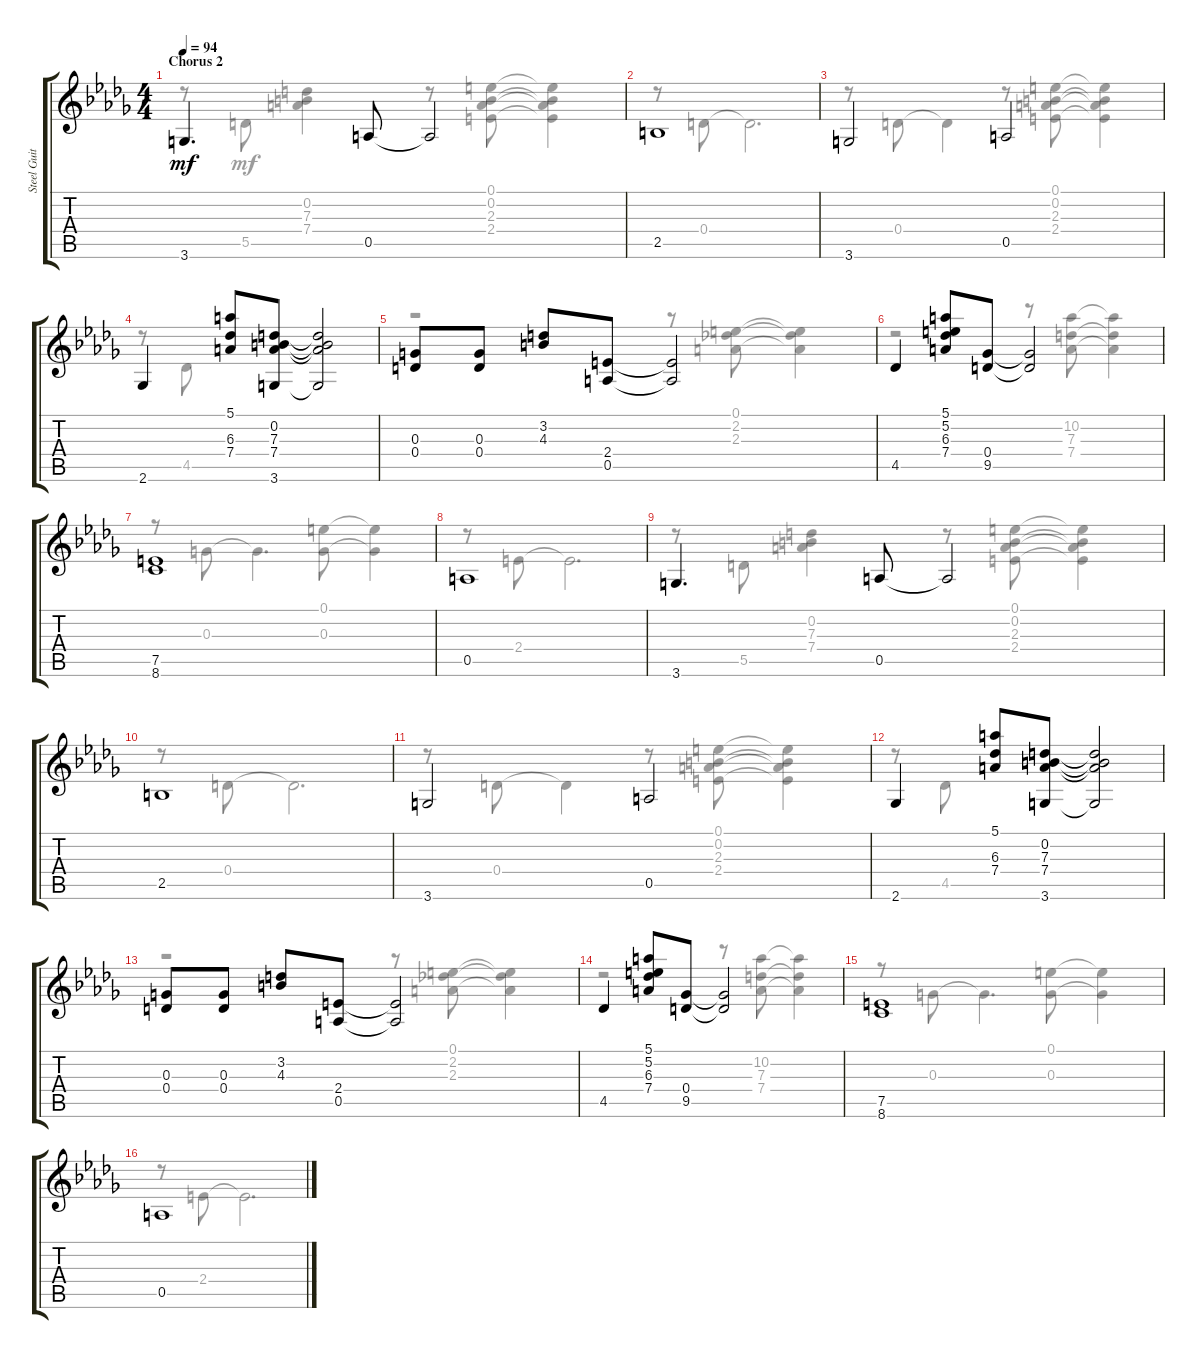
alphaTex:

\track ("Steel Guitar" "Steel Guit") {instrument acousticguitarsteel}
\staff {score tabs}
\tuning (E4 B3 G3 D3 A2 E2) {hide}
\voice
\ts (4 4)
\section ("" "Chorus 2")
\tempo 94
\clef g2
\ks bbminor
3.6.4{d dy mf} 0.5.8 0.5{t}.2 |
2.5.1 |
3.6.2 0.5.2 |
2.6.4 (5.1 6.3 7.4).8 (0.2 7.3 7.4 3.6).8 (0.2{t} 7.3{t} 7.4{t} 3.6{t}).2 |
(0.3 0.4).8 (0.3 0.4).8 (3.2 4.3).8 (2.4 0.5).8 (2.4{t} 0.5{t}).2 |
4.5.4 (5.1 5.2 6.3 7.4).8 (0.4 9.5).8 (0.4{t} 9.5{t}).2 |
(7.5 8.6).1 |
0.5.1 |
3.6.4{d} 0.5.8 0.5{t}.2 |
2.5.1 |
3.6.2 0.5.2 |
2.6.4 (5.1 6.3 7.4).8 (0.2 7.3 7.4 3.6).8 (0.2{t} 7.3{t} 7.4{t} 3.6{t}).2 |
(0.3 0.4).8 (0.3 0.4).8 (3.2 4.3).8 (2.4 0.5).8 (2.4{t} 0.5{t}).2 |
4.5.4 (5.1 5.2 6.3 7.4).8 (0.4 9.5).8 (0.4{t} 9.5{t}).2 |
(7.5 8.6).1 |
0.5.1
\voice
\clef g2
\ottava regular
\simile none
\ks bbminor
r.8{dy mf} 5.5.8 (0.2 7.3 7.4).4 r.8 (0.1 0.2 2.3 2.4).8 (0.1{t} 0.2{t} 2.3{t} 2.4{t}).4 |
r.8 0.4.8 0.4{t}.2{d} |
r.8 0.4.8 0.4{t}.4 r.8 (0.1 0.2 2.3 2.4).8 (0.1{t} 0.2{t} 2.3{t} 2.4{t}).4 |
r.8 4.5.8 |
r.2 r.8 (0.1 2.2 2.3).8 (0.1{t} 2.2{t} 2.3{t}).4 |
r.2 r.8 (10.2 7.3 7.4).8 (10.2{t} 7.3{t} 7.4{t}).4 |
r.8 0.3.8 0.3{t}.4{d} (0.1 0.3).8 (0.1{t} 0.3{t}).4 |
r.8 2.4.8 2.4{t}.2{d} |
r.8 5.5.8 (0.2 7.3 7.4).4 r.8 (0.1 0.2 2.3 2.4).8 (0.1{t} 0.2{t} 2.3{t} 2.4{t}).4 |
r.8 0.4.8 0.4{t}.2{d} |
r.8 0.4.8 0.4{t}.4 r.8 (0.1 0.2 2.3 2.4).8 (0.1{t} 0.2{t} 2.3{t} 2.4{t}).4 |
r.8 4.5.8 |
r.2 r.8 (0.1 2.2 2.3).8 (0.1{t} 2.2{t} 2.3{t}).4 |
r.2 r.8 (10.2 7.3 7.4).8 (10.2{t} 7.3{t} 7.4{t}).4 |
r.8 0.3.8 0.3{t}.4{d} (0.1 0.3).8 (0.1{t} 0.3{t}).4 |
r.8 2.4.8 2.4{t}.2{d}
